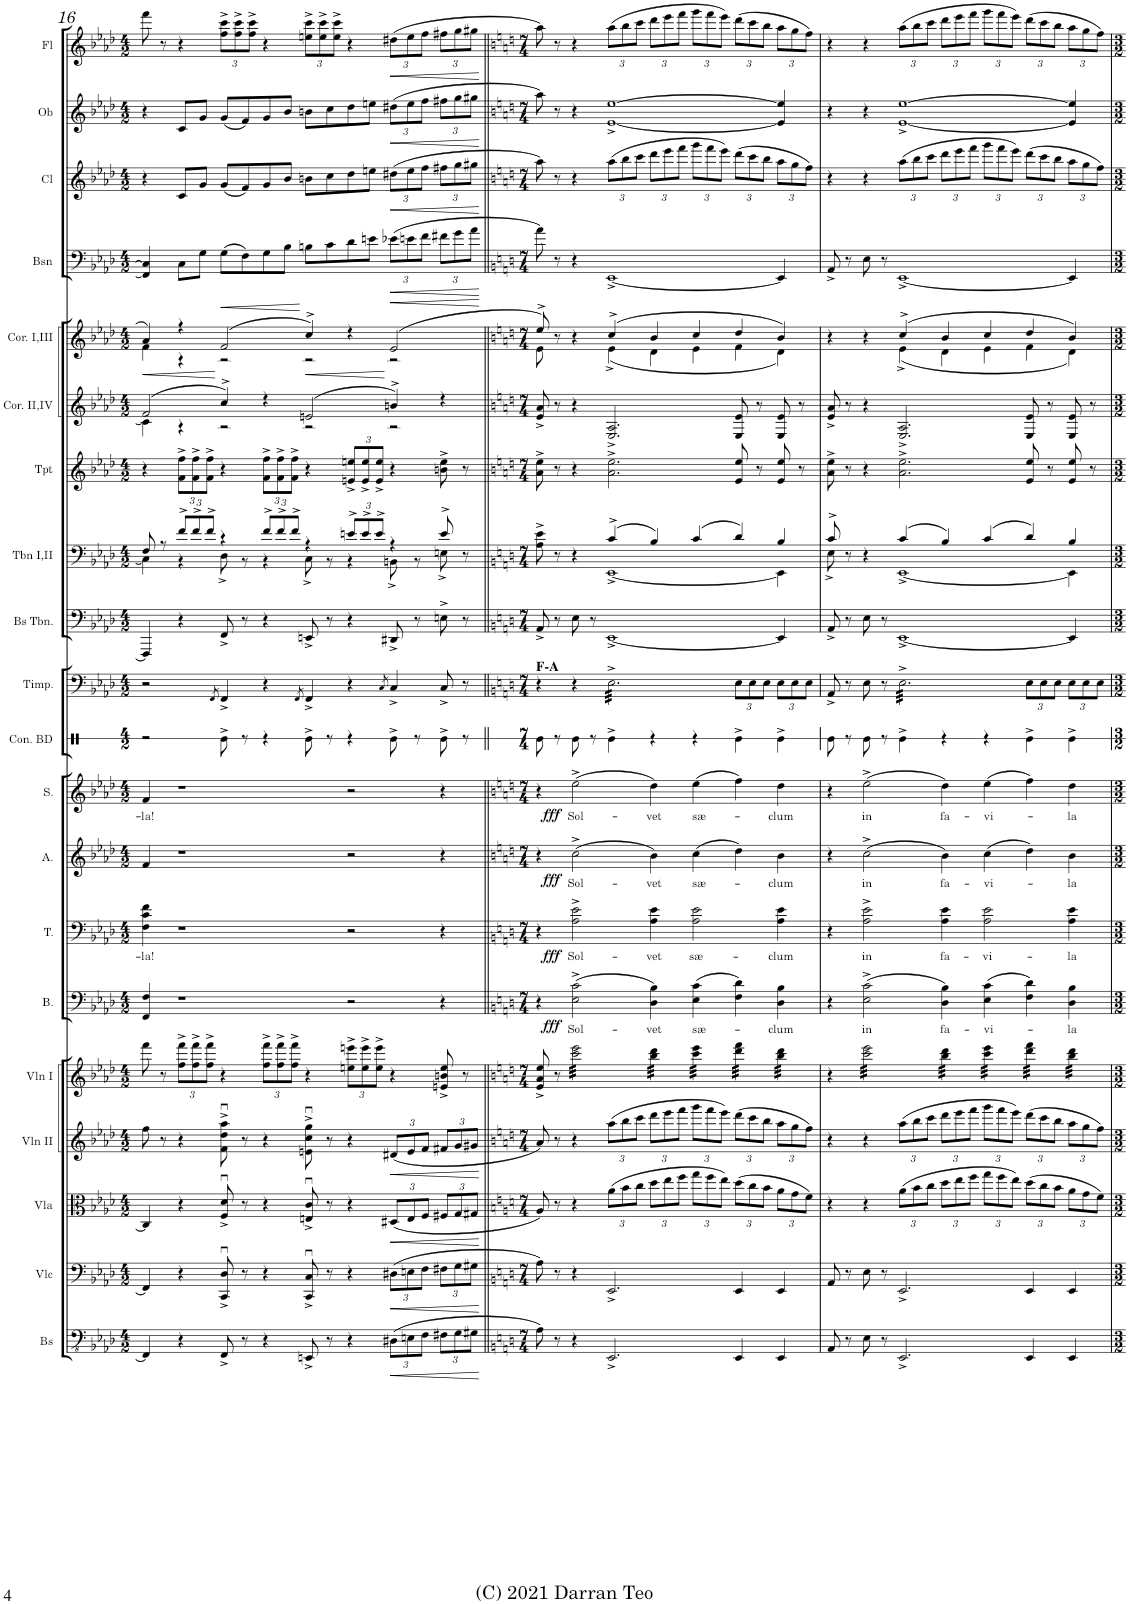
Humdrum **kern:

**kern	**dynam	**kern	**dynam	**kern	**dynam	**kern	**dynam	**kern	**kern	**text	**dynam	**kern	**text	**dynam	**kern	**text	**dynam	**kern	**text	**dynam	**kern	**kern	**kern	**kern	**kern	**kern	**dynam	**kern	**dynam	**kern	**dynam	**kern	**kern	**dynam	**kern	**dynam	**kern	**kern	**dynam
*part22	*part22	*part21	*part21	*part20	*part20	*part19	*part19	*part18	*part17	*part17	*part17	*part16	*part16	*part16	*part15	*part15	*part15	*part14	*part14	*part14	*part13	*part12	*part11	*part10	*part9	*part8	*part8	*part7	*part7	*part6	*part6	*part5	*part4	*part4	*part3	*part3	*part2	*part1	*part1
*staff22	*staff22	*staff21	*staff21	*staff20	*staff20	*staff19	*staff19	*staff18	*staff17	*staff17	*staff17	*staff16	*staff16	*staff16	*staff15	*staff15	*staff15	*staff14	*staff14	*staff14	*staff13	*staff12	*staff11	*staff10	*staff9	*staff8	*staff8	*staff7	*staff7	*staff6	*staff6	*staff5	*staff4	*staff4	*staff3	*staff3	*staff2	*staff1	*staff1
*I"Contrabasses	*	*I"Violoncello	*	*I"Viola	*	*I"Violin II	*	*I"Violin I	*I"Bass	*	*	*I"Tenor	*	*	*I"Alto	*	*	*I"Soprano	*	*	*I"Concert Bass Drum	*I"Timpani (F, C, E)	*I"Bass Trombone	*I"Trombone (I,II)	*I"Bb Trumpet (I,II)	*I"F Horn (II,IV)	*	*I"F Horn (I,III)	*	*I"Bassoon (I,II)	*	*I"Bb Clarinet 2	*I"Bb Clarinet (I,II)	*	*I"Oboe (I,II)	*	*I"Flute 2	*I"Flute (I,II)	*
*	*	*I'Vlc	*	*I'Vla	*	*I'Vln II	*	*I'Vln I	*I'B.	*	*	*I'T.	*	*	*I'A.	*	*	*I'S.	*	*	*I'Con. BD	*I'Timp.	*I'Bs Tbn.	*I'Tbn I,II	*I'Tpt	*	*	*	*	*I'Bsn	*	*I'Bb Cl. 2	*I'Cl	*	*I'Ob	*	*I'Fl. 2	*I'Fl	*
!!LO:PB:g=z
*clefFv4	*	*clefF4	*	*clefG2	*	*clefG2	*	*clefG2	*clefF4	*	*	*clefF4	*	*	*clefG2	*	*	*clefG2	*	*	*clefX	*clefF4	*clefF4	*clefF4	*clefG2	*clefG2	*	*clefG2	*	*clefF4	*	*clefG2	*clefG2	*	*clefG2	*	*clefG2	*clefG2	*
*	*	*	*	*	*	*	*	*ITrd1c2	*	*	*	*	*	*	*	*	*	*	*	*	*	*	*ITrd1c2	*	*	*	*	*	*	*	*	*	*	*	*	*	*	*	*
*k[b-e-a-d-]	*	*k[b-e-a-d-]	*	*k[b-e-a-d-]	*	*k[b-e-a-d-]	*	*k[b-e-a-d-]	*k[b-e-a-d-]	*	*	*k[b-e-a-d-]	*	*	*k[b-e-a-d-]	*	*	*k[b-e-a-d-]	*	*	*k[]	*k[b-e-a-d-]	*k[b-e-a-d-]	*k[b-e-a-d-]	*k[b-e-a-d-]	*k[b-e-a-d-]	*	*k[b-e-a-d-]	*	*k[b-e-a-d-]	*	*k[b-e-a-d-]	*k[b-e-a-d-]	*	*k[b-e-a-d-]	*	*k[b-e-a-d-]	*k[b-e-a-d-]	*
*M4/2	*	*M4/2	*	*M4/2	*	*M4/2	*	*M4/2	*M4/2	*	*	*M4/2	*	*	*M4/2	*	*	*M4/2	*	*	*M4/2	*M4/2	*M4/2	*M4/2	*M4/2	*M4/2	*	*M4/2	*	*M4/2	*	*M4/2	*M4/2	*	*M4/2	*	*M4/2	*M4/2	*
=16	=16	=16	=16	=16	=16	=16	=16	=16	=16	=16	=16	=16	=16	=16	=16	=16	=16	=16	=16	=16	=16	=16	=16	=16	=16	=16	=16	=16	=16	=16	=16	=16	=16	=16	=16	=16	=16	=16	=16
!	!	!	!	!	!	!	!	!	!	!	!	!	!LO:LY:b	!	!	!	!	!	!LO:LY:b	!	!	!	!	!	!	!	!LO:HP:b	!	!	!	!	!	!	!	!	!	!	!	!
*	*	*	*	*	*	*	*	*	*	*	*	*	*	*	*	*	*	*	*	*	*	*	*	*^	*	*^	*	*^	*	*	*	*	*	*	*	*	*	*	*
4FFF/]	.	4FF/]	.	4C/]	.	8ff\	.	8fff\	4FF/ 4F/	.	.	4F\ 4c\ 4f\	-la!	.	4f/	.	.	4f/	la!	.	2r	2r	4FFF/]	8F/	4C\]	4r	(2f/	4c\]	<	4a-/	4f\	.	4FF/] 4C/]	.	0r	4r	.	4r	.	0r	8fff\	.
.	.	.	.	.	.	8r	.	8r	.	.	.	.	.	.	.	.	.	.	.	.	.	.	.	8r	.	.	.	.	.	.	.	.	.	.	.	.	.	.	.	.	8r	.
*	*	*	*	*	*	*	*	*Xbrackettup	*	*	*	*	*	*	*	*	*	*	*	*	*	*	*	*Xbrackettup	*	*Xbrackettup	*	*	*	*	*	*	*	*	*	*	*	*	*	*	*	*
4r	.	4r	.	4r	.	4r	.	12ff\^ 12fff\^L	1r	.	.	1r	.	.	1r	.	.	1r	.	.	.	.	4r	12f^/L	4r	12f\^ 12ff\^L	.	4r	.	4r	4r	.	8C\L	.	.	8c/L	.	8c/L	.	.	4r	.
.	.	.	.	.	.	.	.	12ff\^ 12fff\^	.	.	.	.	.	.	.	.	.	.	.	.	.	.	.	12f^/	.	12f\^ 12ff\^	.	.	.	.	.	.	.	.	.	.	.	.	.	.	.	.
.	.	.	.	.	.	.	.	.	.	.	.	.	.	.	.	.	.	.	.	.	.	.	.	.	.	.	.	.	.	.	.	.	8G\J	.	.	8g/J	.	8g/J	.	.	.	.
.	.	.	.	.	.	.	.	12ff\^ 12fff\^J	.	.	.	.	.	.	.	.	.	.	.	.	.	.	.	12f^/J	.	12f\^ 12ff\^J	.	.	.	.	.	.	.	.	.	.	.	.	.	.	.	.
.	.	.	.	.	.	.	.	.	.	.	.	.	.	.	.	.	.	.	.	.	.	8qFF/	.	.	.	.	.	.	.	.	.	.	.	.	.	.	.	.	.	.	.	.
!	!	!	!	!	!	!	!	!	!	!	!	!	!	!	!	!	!	!	!	!	!	!	!	!	!	!	!	!	!	!	!	!LO:HP:b	!	!	!	!	!	!	!	!	!	!
*	*	*	*	*	*	*	*	*	*	*	*	*	*	*	*	*	*	*	*	*	*	*	*	*	*	*	*	*	*	*	*	*	*	*	*	*	*	*	*	*	*Xbrackettup	*
8FFF^/	.	8CC/u^ 8D-/u^	.	8F/u^ 8d-/u^	.	8f\u^ 8dd-\u^ 8aa-\u^	.	4r	.	.	.	.	.	.	.	.	.	.	.	.	8Re^\	4FF^/	8FF^/	4r	8D-^\	4r	4cc^/)	2r	[	(2f/	2r	<	(8G\L	.	.	(8g/L	.	(8g/L	.	.	12ff\^ 12ccc\^L	.
.	.	.	.	.	.	.	.	.	.	.	.	.	.	.	.	.	.	.	.	.	.	.	.	.	.	.	.	.	.	.	.	.	.	.	.	.	.	.	.	.	12ff\^ 12ccc\^	.
8r	.	8r	.	8r	.	8r	.	.	.	.	.	.	.	.	.	.	.	.	.	.	8r	.	8r	.	8r	.	.	.	.	.	.	.	8F\)	.	.	8f/)	.	8f/)	.	.	.	.
.	.	.	.	.	.	.	.	.	.	.	.	.	.	.	.	.	.	.	.	.	.	.	.	.	.	.	.	.	.	.	.	.	.	.	.	.	.	.	.	.	12ff\^ 12ccc\^J	.
4r	.	4r	.	4r	.	4r	.	12ff\^ 12fff\^L	.	.	.	.	.	.	.	.	.	.	.	.	4r	4r	4r	12f^/L	4r	12f\^ 12ff\^L	4r	.	.	.	.	.	8G\	.	.	8g/	.	8g/	.	.	4r	.
.	.	.	.	.	.	.	.	12ff\^ 12fff\^	.	.	.	.	.	.	.	.	.	.	.	.	.	.	.	12f^/	.	12f\^ 12ff\^	.	.	.	.	.	.	.	.	.	.	.	.	.	.	.	.
.	.	.	.	.	.	.	.	.	.	.	.	.	.	.	.	.	.	.	.	.	.	.	.	.	.	.	.	.	.	.	.	.	8B-\J	.	.	8b-/J	.	8b-/J	.	.	.	.
.	.	.	.	.	.	.	.	12ff\^ 12fff\^J	.	.	.	.	.	.	.	.	.	.	.	.	.	.	.	12f^/J	.	12f\^ 12ff\^J	.	.	.	.	.	.	.	.	.	.	.	.	.	.	.	.
.	.	.	.	.	.	.	.	.	.	.	.	.	.	.	.	.	.	.	.	.	.	8qFF/	.	.	.	.	.	.	.	.	.	.	.	.	.	.	.	.	.	.	.	.
!	!	!	!	!	!	!	!	!	!	!	!	!	!	!	!	!	!	!	!	!	!	!	!	!	!	!	!	!	!LO:HP:b	!	!	!	!	!	!	!	!	!	!	!	!	!
8EEEn^/	.	8CC/u^ 8C/u^	.	8En/u^ 8c/u^	.	8en\u^ 8cc\u^ 8gg\u^	.	4r	.	.	.	.	.	.	.	.	.	.	.	.	8Re^\	4FF^/	8EEn^/	4r	8C^\	4r	(2en/	2r	<	4cc^/)	2r	[	8Bn\L	.	.	8bn\L	.	8bn\L	.	.	12een\^ 12ccc\^L	.
.	.	.	.	.	.	.	.	.	.	.	.	.	.	.	.	.	.	.	.	.	.	.	.	.	.	.	.	.	.	.	.	.	.	.	.	.	.	.	.	.	12ee\^ 12ccc\^	.
8r	.	8r	.	8r	.	8r	.	.	.	.	.	.	.	.	.	.	.	.	.	.	8r	.	8r	.	8r	.	.	.	.	.	.	.	8c\	.	.	8cc\	.	8cc\	.	.	.	.
.	.	.	.	.	.	.	.	.	.	.	.	.	.	.	.	.	.	.	.	.	.	.	.	.	.	.	.	.	.	.	.	.	.	.	.	.	.	.	.	.	12ee\^ 12ccc\^J	.
4r	.	4r	.	4r	.	4r	.	12een\^ 12eeen\^L	2r	.	.	2r	.	.	2r	.	.	2r	.	.	4r	4r	4r	12en^/L	4r	12en/^ 12een/^L	.	.	.	4r	.	.	8d-\	.	.	8dd-\	.	8dd-\	.	.	4r	.
.	.	.	.	.	.	.	.	12ee\^ 12eee\^	.	.	.	.	.	.	.	.	.	.	.	.	.	.	.	12e^/	.	12e/^ 12ee/^	.	.	.	.	.	.	.	.	.	.	.	.	.	.	.	.
.	.	.	.	.	.	.	.	.	.	.	.	.	.	.	.	.	.	.	.	.	.	.	.	.	.	.	.	.	.	.	.	.	8en\J	.	.	8een\J	.	8een\J	.	.	.	.
.	.	.	.	.	.	.	.	12ee\^ 12eee\^J	.	.	.	.	.	.	.	.	.	.	.	.	.	.	.	12e^/J	.	12e/^ 12ee/^J	.	.	.	.	.	.	.	.	.	.	.	.	.	.	.	.
.	.	.	.	.	.	.	.	.	.	.	.	.	.	.	.	.	.	.	.	.	.	8qC/	.	.	.	.	.	.	.	.	.	.	.	.	.	.	.	.	.	.	.	.
*Xbrackettup	*	*	*	*	*	*	*	*	*	*	*	*	*	*	*	*	*	*	*	*	*	*	*	*	*	*	*	*	*	*	*	*	*	*	*	*	*	*	*	*	*	*
!	!LO:HP:b	!	!	!	!	!	!	!	!	!	!	!	!	!	!	!	!	!	!	!	!	!	!	!	!	!	!	!	!	!	!	!	!	!	!	!	!	!	!	!	!	!
*	*	*Xbrackettup	*	*	*	*	*	*	*	*	*	*	*	*	*	*	*	*	*	*	*	*	*	*	*	*	*	*	*	*	*	*	*	*	*	*	*	*	*	*	*	*
!	!	!	!LO:HP:b	!	!	!	!	!	!	!	!	!	!	!	!	!	!	!	!	!	!	!	!	!	!	!	!	!	!	!	!	!	!	!	!	!	!	!	!	!	!	!
*	*	*	*	*Xbrackettup	*	*	*	*	*	*	*	*	*	*	*	*	*	*	*	*	*	*	*	*	*	*	*	*	*	*	*	*	*	*	*	*	*	*	*	*	*	*
!	!	!	!	!	!LO:HP:b	!	!	!	!	!	!	!	!	!	!	!	!	!	!	!	!	!	!	!	!	!	!	!	!	!	!	!	!	!	!	!	!	!	!	!	!	!
*	*	*	*	*	*	*Xbrackettup	*	*	*	*	*	*	*	*	*	*	*	*	*	*	*	*	*	*	*	*	*	*	*	*	*	*	*	*	*	*	*	*	*	*	*	*
!	!	!	!	!	!	!	!LO:HP:b	!	!	!	!	!	!	!	!	!	!	!	!	!	!	!	!	!	!	!	!	!	!	!	!	!LO:HP:b	!	!	!	!	!	!	!	!	!	!
*	*	*	*	*	*	*	*	*	*	*	*	*	*	*	*	*	*	*	*	*	*	*	*	*	*	*	*	*	*	*	*	*	*Xbrackettup	*	*	*	*	*	*	*	*	*
!	!	!	!	!	!	!	!	!	!	!	!	!	!	!	!	!	!	!	!	!	!	!	!	!	!	!	!	!	!	!	!	!	!	!LO:HP:b	!	!	!	!	!	!	!	!
*	*	*	*	*	*	*	*	*	*	*	*	*	*	*	*	*	*	*	*	*	*	*	*	*	*	*	*	*	*	*	*	*	*	*	*	*Xbrackettup	*	*	*	*	*	*
!	!	!	!	!	!	!	!	!	!	!	!	!	!	!	!	!	!	!	!	!	!	!	!	!	!	!	!	!	!	!	!	!	!	!	!	!	!LO:HP:b	!	!	!	!	!
*	*	*	*	*	*	*	*	*	*	*	*	*	*	*	*	*	*	*	*	*	*	*	*	*	*	*	*	*	*	*	*	*	*	*	*	*	*	*Xbrackettup	*	*	*	*
!	!	!	!	!	!	!	!	!	!	!	!	!	!	!	!	!	!	!	!	!	!	!	!	!	!	!	!	!	!	!	!	!	!	!	!	!	!	!	!LO:HP:b	!	!	!LO:HP:b
(12DD#X\L	<	(12D#X\L	<	(12D#X/L	<	(12d#X/L	<	4r	.	.	.	.	.	.	.	.	.	.	.	.	8Re^\	4C^/	8DD#X^/	4r	8BBn^\	4r	4bn^/)	2r	[	(2e-/	2r	<	(12e-X\L	<	.	(12dd#X\L	<	(12dd#X\L	<	.	(12dd#X\L	<
12EEn\	.	12En\	.	12E/	.	12e/	.	.	.	.	.	.	.	.	.	.	.	.	.	.	.	.	.	.	.	.	.	.	.	.	.	.	12en\	.	.	12ee\	.	12ee\	.	.	12ee\	.
.	.	.	.	.	.	.	.	.	.	.	.	.	.	.	.	.	.	.	.	.	8r	.	8r	.	8r	.	.	.	.	.	.	.	.	.	.	.	.	.	.	.	.	.
12FF\J	.	12F\J	.	12F/J	.	12f/J	.	.	.	.	.	.	.	.	.	.	.	.	.	.	.	.	.	.	.	.	.	.	.	.	.	.	12f\J	.	.	12ff\J	.	12ff\J	.	.	12ff\J	.
12FF#X\L	.	12F#X\L	.	12F#X/L	.	12f#X/L	.	8en/^ 8bn/^ 8ee/^	4r	.	.	4r	.	.	4r	.	.	4r	.	.	8Re^\	8C^/	8En^\	8e^/	8En^\	8bn\^ 8ee\^	4r	.	.	.	.	.	12f#X\L	.	.	12ff#X\L	.	12ff#X\L	.	.	12ff#X\L	.
12GG\	.	12G\	.	12G/	.	12g/	.	.	.	.	.	.	.	.	.	.	.	.	.	.	.	.	.	.	.	.	.	.	.	.	.	.	12g\	.	.	12gg\	.	12gg\	.	.	12gg\	.
.	.	.	.	.	.	.	.	8r	.	.	.	.	.	.	.	.	.	.	.	.	8r	8r	8r	8r	8ryy	8r	.	.	.	.	.	.	.	.	.	.	.	.	.	.	.	.
12GG#X\J	.	12G#X\J	.	12G#X/J	.	12g#X/J	.	.	.	.	.	.	.	.	.	.	.	.	.	.	.	.	.	.	.	.	.	.	.	.	.	.	12a-\J	.	.	12gg#X\J	.	12gg#X\J	.	.	12gg#X\J	.
*	*	*	*	*	*	*	*	*	*	*	*	*	*	*	*	*	*	*	*	*	*	*	*	*	*	*	*v	*v	*	*	*	*	*	*	*	*	*	*	*	*	*	*
*	*	*	*	*	*	*	*	*	*	*	*	*	*	*	*	*	*	*	*	*	*	*	*	*v	*v	*	*	*	*v	*v	*	*	*	*	*	*	*	*	*	*	*
.	[	.	[	.	[	.	[	.	.	.	.	.	.	.	.	.	.	.	.	.	.	.	.	.	.	.	.	.	[	.	[	.	.	[	.	[	.	.	[
=17||	=17||	=17||	=17||	=17||	=17||	=17||	=17||	=17||	=17||	=17||	=17||	=17||	=17||	=17||	=17||	=17||	=17||	=17||	=17||	=17||	=17||	=17||	=17||	=17||	=17||	=17||	=17||	=17||	=17||	=17||	=17||	=17||	=17||	=17||	=17||	=17||	=17||	=17||	=17||
*k[]	*	*k[]	*	*k[]	*	*k[]	*	*k[]	*k[]	*	*	*k[]	*	*	*k[]	*	*	*k[]	*	*	*	*k[]	*k[]	*k[]	*k[]	*k[]	*	*k[]	*	*k[]	*	*k[]	*k[]	*	*k[]	*	*k[]	*k[]	*
*M7/4	*	*M7/4	*	*M7/4	*	*M7/4	*	*M7/4	*M7/4	*	*	*M7/4	*	*	*M7/4	*	*	*M7/4	*	*	*M7/4	*M7/4	*M7/4	*M7/4	*M7/4	*M7/4	*	*M7/4	*	*M7/4	*	*M7/4	*M7/4	*	*M7/4	*	*M7/4	*M7/4	*
*	*	*	*	*	*	*	*	*	*	*	*	*	*	*	*	*	*	*	*	*	*	*	*	*^	*	*	*	*^	*	*	*	*	*	*	*	*	*	*	*
!	!	!	!	!	!	!	!	!	!	!	!	!	!	!	!	!	!	!	!	!	!	!LO:TX:a:B:t=F-A	!	!	!	!	!	!	!	!	!	!	!	!	!	!	!	!	!	!	!
8AA\)	.	8A\)	.	8A/)	.	8a/)	.	8e/^ 8a/^ 8ee/^	4r	.	.	4r	.	.	4r	.	.	4r	.	.	8Re\	4r	8AA^/	8A\^ 8e\^	2ryy	8a\^ 8ee\^	8e/^ 8a/^	.	8ee^/)	8e\	.	8a\)	.	4r	8aa\)	.	8aa\)	.	4r	8aa\)	.
8r	.	8r	.	8r	.	8r	.	8r	.	.	.	.	.	.	.	.	.	.	.	.	8r	.	8r	8r	.	8r	8r	.	8r	4.ryy	.	8r	.	.	8r	.	8r	.	.	8r	.
!	!	!	!	!	!	!	!	!	!	!LO:LY:b	!LO:DY:b	!	!LO:LY:b	!LO:DY:b	!	!LO:LY:b	!LO:DY:b	!	!LO:LY:b	!LO:DY:b	!	!	!	!	!	!	!	!	!	!	!	!	!	!	!	!	!	!	!	!	!
*	*	*	*	*	*	*	*	*tremolo	*	*	*	*	*	*	*	*	*	*	*	*	*	*	*	*	*	*	*	*	*	*	*	*	*	*	*	*	*	*	*	*	*
4r	.	4r	.	4r	.	4r	.	32ccc\ 32eee\LLL	(2E\^ 2c\^	Sol-	fff	2A\^ 2e\^	Sol-	fff	(2cc^\	Sol-	fff	(2ee^\	Sol-	fff	8Re\	4r	8E\	4r	.	4r	4r	.	4r	.	.	4r	.	4r	4r	.	4r	.	4r	4r	.
.	.	.	.	.	.	.	.	32ccc\ 32eee\	.	.	.	.	.	.	.	.	.	.	.	.	.	.	.	.	.	.	.	.	.	.	.	.	.	.	.	.	.	.	.	.	.
.	.	.	.	.	.	.	.	32ccc\ 32eee\	.	.	.	.	.	.	.	.	.	.	.	.	.	.	.	.	.	.	.	.	.	.	.	.	.	.	.	.	.	.	.	.	.
.	.	.	.	.	.	.	.	32ccc\ 32eee\	.	.	.	.	.	.	.	.	.	.	.	.	.	.	.	.	.	.	.	.	.	.	.	.	.	.	.	.	.	.	.	.	.
.	.	.	.	.	.	.	.	32ccc\ 32eee\	.	.	.	.	.	.	.	.	.	.	.	.	8r	.	8r	.	.	.	.	.	.	.	.	.	.	.	.	.	.	.	.	.	.
.	.	.	.	.	.	.	.	32ccc\ 32eee\	.	.	.	.	.	.	.	.	.	.	.	.	.	.	.	.	.	.	.	.	.	.	.	.	.	.	.	.	.	.	.	.	.
.	.	.	.	.	.	.	.	32ccc\ 32eee\	.	.	.	.	.	.	.	.	.	.	.	.	.	.	.	.	.	.	.	.	.	.	.	.	.	.	.	.	.	.	.	.	.
.	.	.	.	.	.	.	.	32ccc\ 32eee\	.	.	.	.	.	.	.	.	.	.	.	.	.	.	.	.	.	.	.	.	.	.	.	.	.	.	.	.	.	.	.	.	.
*	*	*	*	*	*	*	*	*	*	*	*	*	*	*	*	*	*	*	*	*	*	*	*	*	*	*	*	*	*	*	*	*	*	*Xbrackettup	*	*	*	*	*Xbrackettup	*	*
*	*	*	*	*	*	*	*	*	*	*	*	*	*	*	*	*	*	*	*	*	*	*tremolo	*	*	*	*	*	*	*	*	*	*	*	*	*	*	*	*	*	*	*
2.EEE^/	.	2.EE^/	.	(12a\L	.	(12aa\L	.	32ccc\ 32eee\	.	.	.	.	.	.	.	.	.	.	.	.	4Re^\	32E^\LLL	[1EE^	(4c^/	[1EE^	2.a\^ 2.ee\^	2.E/^ 2.A/^	.	(4cc^/	(4e^\	.	[1EE^	.	(12a\L	(12aa\L	.	[1e^ [1ee^	.	(12a\L	(12aa\L	.
.	.	.	.	.	.	.	.	32ccc\ 32eee\	.	.	.	.	.	.	.	.	.	.	.	.	.	32E^\	.	.	.	.	.	.	.	.	.	.	.	.	.	.	.	.	.	.	.
.	.	.	.	.	.	.	.	32ccc\ 32eee\	.	.	.	.	.	.	.	.	.	.	.	.	.	32E^\	.	.	.	.	.	.	.	.	.	.	.	.	.	.	.	.	.	.	.
.	.	.	.	12b\	.	12bb\	.	.	.	.	.	.	.	.	.	.	.	.	.	.	.	.	.	.	.	.	.	.	.	.	.	.	.	12b\	12bb\	.	.	.	12b\	12bb\	.
.	.	.	.	.	.	.	.	32ccc\ 32eee\	.	.	.	.	.	.	.	.	.	.	.	.	.	32E^\	.	.	.	.	.	.	.	.	.	.	.	.	.	.	.	.	.	.	.
.	.	.	.	.	.	.	.	32ccc\ 32eee\	.	.	.	.	.	.	.	.	.	.	.	.	.	32E^\	.	.	.	.	.	.	.	.	.	.	.	.	.	.	.	.	.	.	.
.	.	.	.	.	.	.	.	32ccc\ 32eee\	.	.	.	.	.	.	.	.	.	.	.	.	.	32E^\	.	.	.	.	.	.	.	.	.	.	.	.	.	.	.	.	.	.	.
.	.	.	.	12cc\J	.	12ccc\J	.	.	.	.	.	.	.	.	.	.	.	.	.	.	.	.	.	.	.	.	.	.	.	.	.	.	.	12cc\	12ccc\J	.	.	.	12cc\	12ccc\J	.
.	.	.	.	.	.	.	.	32ccc\ 32eee\	.	.	.	.	.	.	.	.	.	.	.	.	.	32E^\	.	.	.	.	.	.	.	.	.	.	.	.	.	.	.	.	.	.	.
.	.	.	.	.	.	.	.	32ccc\ 32eee\JJJ	.	.	.	.	.	.	.	.	.	.	.	.	.	32E^\	.	.	.	.	.	.	.	.	.	.	.	.	.	.	.	.	.	.	.
!	!	!	!	!	!	!	!	!	!	!LO:LY:b	!	!	!LO:LY:b	!	!	!LO:LY:b	!	!	!LO:LY:b	!	!	!	!	!	!	!	!	!	!	!	!	!	!	!	!	!	!	!	!	!	!
.	.	.	.	12dd\L	.	12ddd\L	.	32bb\ 32ddd\LLL	4D\ 4B\)	-vet	.	4A\ 4e\	-vet	.	4b\)	-vet	.	4dd\)	-vet	.	4r	32E^\	.	4B/)	.	.	.	.	4b/	4d\	.	.	.	12dd\	12ddd\L	.	.	.	12dd\	12ddd\L	.
.	.	.	.	.	.	.	.	32bb\ 32ddd\	.	.	.	.	.	.	.	.	.	.	.	.	.	32E^\	.	.	.	.	.	.	.	.	.	.	.	.	.	.	.	.	.	.	.
.	.	.	.	.	.	.	.	32bb\ 32ddd\	.	.	.	.	.	.	.	.	.	.	.	.	.	32E^\	.	.	.	.	.	.	.	.	.	.	.	.	.	.	.	.	.	.	.
.	.	.	.	12ee\	.	12eee\	.	.	.	.	.	.	.	.	.	.	.	.	.	.	.	.	.	.	.	.	.	.	.	.	.	.	.	12ee\	12eee\	.	.	.	12ee\	12eee\	.
.	.	.	.	.	.	.	.	32bb\ 32ddd\	.	.	.	.	.	.	.	.	.	.	.	.	.	32E^\	.	.	.	.	.	.	.	.	.	.	.	.	.	.	.	.	.	.	.
.	.	.	.	.	.	.	.	32bb\ 32ddd\	.	.	.	.	.	.	.	.	.	.	.	.	.	32E^\	.	.	.	.	.	.	.	.	.	.	.	.	.	.	.	.	.	.	.
.	.	.	.	.	.	.	.	32bb\ 32ddd\	.	.	.	.	.	.	.	.	.	.	.	.	.	32E^\	.	.	.	.	.	.	.	.	.	.	.	.	.	.	.	.	.	.	.
.	.	.	.	12ff\J	.	12fff\J	.	.	.	.	.	.	.	.	.	.	.	.	.	.	.	.	.	.	.	.	.	.	.	.	.	.	.	12ff\J	12fff\J	.	.	.	12ff\J	12fff\J	.
.	.	.	.	.	.	.	.	32bb\ 32ddd\	.	.	.	.	.	.	.	.	.	.	.	.	.	32E^\	.	.	.	.	.	.	.	.	.	.	.	.	.	.	.	.	.	.	.
.	.	.	.	.	.	.	.	32bb\ 32ddd\JJJ	.	.	.	.	.	.	.	.	.	.	.	.	.	32E^\	.	.	.	.	.	.	.	.	.	.	.	.	.	.	.	.	.	.	.
!	!	!	!	!	!	!	!	!	!	!LO:LY:b	!	!	!LO:LY:b	!	!	!LO:LY:b	!	!	!LO:LY:b	!	!	!	!	!	!	!	!	!	!	!	!	!	!	!	!	!	!	!	!	!	!
.	.	.	.	12gg\L	.	12ggg\L	.	32ccc\ 32eee\LLL	(4E\ 4c\	sæ-	.	2A\ 2e\	sæ-	.	(4cc\	sæ-	.	(4ee\	sæ-	.	4r	32E^\	.	(4c/	.	.	.	.	4cc/	4e\	.	.	.	12gg\L	12ggg\L	.	.	.	12gg\L	12ggg\L	.
.	.	.	.	.	.	.	.	32ccc\ 32eee\	.	.	.	.	.	.	.	.	.	.	.	.	.	32E^\	.	.	.	.	.	.	.	.	.	.	.	.	.	.	.	.	.	.	.
.	.	.	.	.	.	.	.	32ccc\ 32eee\	.	.	.	.	.	.	.	.	.	.	.	.	.	32E^\	.	.	.	.	.	.	.	.	.	.	.	.	.	.	.	.	.	.	.
.	.	.	.	12ff\	.	12fff\	.	.	.	.	.	.	.	.	.	.	.	.	.	.	.	.	.	.	.	.	.	.	.	.	.	.	.	12ff\	12fff\	.	.	.	12ff\	12fff\	.
.	.	.	.	.	.	.	.	32ccc\ 32eee\	.	.	.	.	.	.	.	.	.	.	.	.	.	32E^\	.	.	.	.	.	.	.	.	.	.	.	.	.	.	.	.	.	.	.
.	.	.	.	.	.	.	.	32ccc\ 32eee\	.	.	.	.	.	.	.	.	.	.	.	.	.	32E^\	.	.	.	.	.	.	.	.	.	.	.	.	.	.	.	.	.	.	.
.	.	.	.	.	.	.	.	32ccc\ 32eee\	.	.	.	.	.	.	.	.	.	.	.	.	.	32E^\	.	.	.	.	.	.	.	.	.	.	.	.	.	.	.	.	.	.	.
.	.	.	.	12ee\J)	.	12eee\J)	.	.	.	.	.	.	.	.	.	.	.	.	.	.	.	.	.	.	.	.	.	.	.	.	.	.	.	12ee\)	12eee\J)	.	.	.	12ee\)	12eee\J)	.
.	.	.	.	.	.	.	.	32ccc\ 32eee\	.	.	.	.	.	.	.	.	.	.	.	.	.	32E^\	.	.	.	.	.	.	.	.	.	.	.	.	.	.	.	.	.	.	.
.	.	.	.	.	.	.	.	32ccc\ 32eee\JJJ	.	.	.	.	.	.	.	.	.	.	.	.	.	32E^\JJJ	.	.	.	.	.	.	.	.	.	.	.	.	.	.	.	.	.	.	.
*	*	*	*	*	*	*	*	*	*	*	*	*	*	*	*	*	*	*	*	*	*	*Xtremolo	*	*	*	*	*	*	*	*	*	*	*	*	*	*	*	*	*	*	*
*	*	*	*	*	*	*	*	*	*	*	*	*	*	*	*	*	*	*	*	*	*	*Xbrackettup	*	*	*	*	*	*	*	*	*	*	*	*	*	*	*	*	*	*	*
4EEE/	.	4EE/	.	(12dd\L	.	(12ddd\L	.	32ddd\ 32fff\LLL	4F\ 4d\)	.	.	.	.	.	4dd\)	.	.	4ff\)	.	.	4Re^\	12E\L	.	4d/)	.	8e/ 8ee/	8E/ 8e/	.	4dd/	4f\	.	.	.	(12dd\	(12ddd\L	.	.	.	(12dd\	(12ddd\L	.
.	.	.	.	.	.	.	.	32ddd\ 32fff\	.	.	.	.	.	.	.	.	.	.	.	.	.	.	.	.	.	.	.	.	.	.	.	.	.	.	.	.	.	.	.	.	.
.	.	.	.	.	.	.	.	32ddd\ 32fff\	.	.	.	.	.	.	.	.	.	.	.	.	.	.	.	.	.	.	.	.	.	.	.	.	.	.	.	.	.	.	.	.	.
.	.	.	.	12cc\	.	12ccc\	.	.	.	.	.	.	.	.	.	.	.	.	.	.	.	12E\	.	.	.	.	.	.	.	.	.	.	.	12cc\	12ccc\	.	.	.	12cc\	12ccc\	.
.	.	.	.	.	.	.	.	32ddd\ 32fff\	.	.	.	.	.	.	.	.	.	.	.	.	.	.	.	.	.	.	.	.	.	.	.	.	.	.	.	.	.	.	.	.	.
.	.	.	.	.	.	.	.	32ddd\ 32fff\	.	.	.	.	.	.	.	.	.	.	.	.	.	.	.	.	.	8r	8r	.	.	.	.	.	.	.	.	.	.	.	.	.	.
.	.	.	.	.	.	.	.	32ddd\ 32fff\	.	.	.	.	.	.	.	.	.	.	.	.	.	.	.	.	.	.	.	.	.	.	.	.	.	.	.	.	.	.	.	.	.
.	.	.	.	12b\J	.	12bb\J	.	.	.	.	.	.	.	.	.	.	.	.	.	.	.	12E\J	.	.	.	.	.	.	.	.	.	.	.	12b\	12bb\J	.	.	.	12b\	12bb\J	.
.	.	.	.	.	.	.	.	32ddd\ 32fff\	.	.	.	.	.	.	.	.	.	.	.	.	.	.	.	.	.	.	.	.	.	.	.	.	.	.	.	.	.	.	.	.	.
.	.	.	.	.	.	.	.	32ddd\ 32fff\JJJ	.	.	.	.	.	.	.	.	.	.	.	.	.	.	.	.	.	.	.	.	.	.	.	.	.	.	.	.	.	.	.	.	.
!	!	!	!	!	!	!	!	!	!	!LO:LY:b	!	!	!LO:LY:b	!	!	!LO:LY:b	!	!	!LO:LY:b	!	!	!	!	!	!	!	!	!	!	!	!	!	!	!	!	!	!	!	!	!	!
4EEE/	.	4EE/	.	12a\L	.	12aa\L	.	32bb\ 32ddd\LLL	4D\ 4B\	clum	.	4A\ 4e\	-clum	.	4b\	clum	.	4dd\	clum	.	4Re^\	12E\L	4EE/]	4B/	4EE\]	8e/ 8ee/	8E/ 8e/	.	4b/)	4d\)	.	4EE/]	.	12a\	12aa\L	.	4e/] 4ee/]	.	12a\	12aa\L	.
.	.	.	.	.	.	.	.	32bb\ 32ddd\	.	.	.	.	.	.	.	.	.	.	.	.	.	.	.	.	.	.	.	.	.	.	.	.	.	.	.	.	.	.	.	.	.
.	.	.	.	.	.	.	.	32bb\ 32ddd\	.	.	.	.	.	.	.	.	.	.	.	.	.	.	.	.	.	.	.	.	.	.	.	.	.	.	.	.	.	.	.	.	.
.	.	.	.	12g\	.	12gg\	.	.	.	.	.	.	.	.	.	.	.	.	.	.	.	12E\	.	.	.	.	.	.	.	.	.	.	.	12g\	12gg\	.	.	.	12g\	12gg\	.
.	.	.	.	.	.	.	.	32bb\ 32ddd\	.	.	.	.	.	.	.	.	.	.	.	.	.	.	.	.	.	.	.	.	.	.	.	.	.	.	.	.	.	.	.	.	.
.	.	.	.	.	.	.	.	32bb\ 32ddd\	.	.	.	.	.	.	.	.	.	.	.	.	.	.	.	.	.	8r	8r	.	.	.	.	.	.	.	.	.	.	.	.	.	.
.	.	.	.	.	.	.	.	32bb\ 32ddd\	.	.	.	.	.	.	.	.	.	.	.	.	.	.	.	.	.	.	.	.	.	.	.	.	.	.	.	.	.	.	.	.	.
.	.	.	.	12f\J)	.	12ff\J)	.	.	.	.	.	.	.	.	.	.	.	.	.	.	.	12E\J	.	.	.	.	.	.	.	.	.	.	.	12f\J)	12ff\J)	.	.	.	12f\J)	12ff\J)	.
.	.	.	.	.	.	.	.	32bb\ 32ddd\	.	.	.	.	.	.	.	.	.	.	.	.	.	.	.	.	.	.	.	.	.	.	.	.	.	.	.	.	.	.	.	.	.
.	.	.	.	.	.	.	.	32bb\ 32ddd\JJJ	.	.	.	.	.	.	.	.	.	.	.	.	.	.	.	.	.	.	.	.	.	.	.	.	.	.	.	.	.	.	.	.	.
=18	=18	=18	=18	=18	=18	=18	=18	=18	=18	=18	=18	=18	=18	=18	=18	=18	=18	=18	=18	=18	=18	=18	=18	=18	=18	=18	=18	=18	=18	=18	=18	=18	=18	=18	=18	=18	=18	=18	=18	=18	=18
8AAA/	.	8AA/	.	4r	.	4r	.	4r	4r	.	.	4r	.	.	4r	.	.	4r	.	.	8Re\	8AA^/	8AA^/	8c^/	8E^\	8a\^ 8ee\^	8e/^ 8a/^	.	4r	2ryy	.	8AA^/	.	4r	4r	.	4r	.	4r	4r	.
8r	.	8r	.	.	.	.	.	.	.	.	.	.	.	.	.	.	.	.	.	.	8r	8r	8r	8r	4.ryy	8r	8r	.	.	.	.	8r	.	.	.	.	.	.	.	.	.
!	!	!	!	!	!	!	!	!	!	!LO:LY:b	!	!	!LO:LY:b	!	!	!LO:LY:b	!	!	!LO:LY:b	!	!	!	!	!	!	!	!	!	!	!	!	!	!	!	!	!	!	!	!	!	!
8EE\	.	8E\	.	4r	.	4r	.	32ccc\ 32eee\LLL	(2E\^ 2c\^	in	.	2A\^ 2e\^	in	.	(2cc^\	in	.	(2ee^\	in	.	8Re\	8E\	8E\	4r	.	4r	4r	.	4r	.	.	8E\	.	4r	4r	.	4r	.	4r	4r	.
.	.	.	.	.	.	.	.	32ccc\ 32eee\	.	.	.	.	.	.	.	.	.	.	.	.	.	.	.	.	.	.	.	.	.	.	.	.	.	.	.	.	.	.	.	.	.
.	.	.	.	.	.	.	.	32ccc\ 32eee\	.	.	.	.	.	.	.	.	.	.	.	.	.	.	.	.	.	.	.	.	.	.	.	.	.	.	.	.	.	.	.	.	.
.	.	.	.	.	.	.	.	32ccc\ 32eee\	.	.	.	.	.	.	.	.	.	.	.	.	.	.	.	.	.	.	.	.	.	.	.	.	.	.	.	.	.	.	.	.	.
8r	.	8r	.	.	.	.	.	32ccc\ 32eee\	.	.	.	.	.	.	.	.	.	.	.	.	8r	8r	8r	.	.	.	.	.	.	.	.	8r	.	.	.	.	.	.	.	.	.
.	.	.	.	.	.	.	.	32ccc\ 32eee\	.	.	.	.	.	.	.	.	.	.	.	.	.	.	.	.	.	.	.	.	.	.	.	.	.	.	.	.	.	.	.	.	.
.	.	.	.	.	.	.	.	32ccc\ 32eee\	.	.	.	.	.	.	.	.	.	.	.	.	.	.	.	.	.	.	.	.	.	.	.	.	.	.	.	.	.	.	.	.	.
.	.	.	.	.	.	.	.	32ccc\ 32eee\	.	.	.	.	.	.	.	.	.	.	.	.	.	.	.	.	.	.	.	.	.	.	.	.	.	.	.	.	.	.	.	.	.
*	*	*	*	*	*	*	*	*	*	*	*	*	*	*	*	*	*	*	*	*	*	*tremolo	*	*	*	*	*	*	*	*	*	*	*	*	*	*	*	*	*	*	*
2.EEE^/	.	2.EE^/	.	(12a\L	.	(12aa\L	.	32ccc\ 32eee\	.	.	.	.	.	.	.	.	.	.	.	.	4Re^\	32E^\LLL	[1EE^	(4c/	[1EE^	2.a\^ 2.ee\^	2.E/^ 2.A/^	.	(4cc^/	(4e^\	.	[1EE^	.	(12a\L	(12aa\L	.	[1e^ [1ee^	.	(12a\L	(12aa\L	.
.	.	.	.	.	.	.	.	32ccc\ 32eee\	.	.	.	.	.	.	.	.	.	.	.	.	.	32E^\	.	.	.	.	.	.	.	.	.	.	.	.	.	.	.	.	.	.	.
.	.	.	.	.	.	.	.	32ccc\ 32eee\	.	.	.	.	.	.	.	.	.	.	.	.	.	32E^\	.	.	.	.	.	.	.	.	.	.	.	.	.	.	.	.	.	.	.
.	.	.	.	12b\	.	12bb\	.	.	.	.	.	.	.	.	.	.	.	.	.	.	.	.	.	.	.	.	.	.	.	.	.	.	.	12b\	12bb\	.	.	.	12b\	12bb\	.
.	.	.	.	.	.	.	.	32ccc\ 32eee\	.	.	.	.	.	.	.	.	.	.	.	.	.	32E^\	.	.	.	.	.	.	.	.	.	.	.	.	.	.	.	.	.	.	.
.	.	.	.	.	.	.	.	32ccc\ 32eee\	.	.	.	.	.	.	.	.	.	.	.	.	.	32E^\	.	.	.	.	.	.	.	.	.	.	.	.	.	.	.	.	.	.	.
.	.	.	.	.	.	.	.	32ccc\ 32eee\	.	.	.	.	.	.	.	.	.	.	.	.	.	32E^\	.	.	.	.	.	.	.	.	.	.	.	.	.	.	.	.	.	.	.
.	.	.	.	12cc\J	.	12ccc\J	.	.	.	.	.	.	.	.	.	.	.	.	.	.	.	.	.	.	.	.	.	.	.	.	.	.	.	12cc\	12ccc\J	.	.	.	12cc\	12ccc\J	.
.	.	.	.	.	.	.	.	32ccc\ 32eee\	.	.	.	.	.	.	.	.	.	.	.	.	.	32E^\	.	.	.	.	.	.	.	.	.	.	.	.	.	.	.	.	.	.	.
.	.	.	.	.	.	.	.	32ccc\ 32eee\JJJ	.	.	.	.	.	.	.	.	.	.	.	.	.	32E^\	.	.	.	.	.	.	.	.	.	.	.	.	.	.	.	.	.	.	.
!	!	!	!	!	!	!	!	!	!	!LO:LY:b	!	!	!LO:LY:b	!	!	!LO:LY:b	!	!	!LO:LY:b	!	!	!	!	!	!	!	!	!	!	!	!	!	!	!	!	!	!	!	!	!	!
.	.	.	.	12dd\L	.	12ddd\L	.	32bb\ 32ddd\LLL	4D\ 4B\)	fa-	.	4A\ 4e\	fa-	.	4b\)	fa-	.	4dd\)	fa-	.	4r	32E^\	.	4B/)	.	.	.	.	4b/	4d\	.	.	.	12dd\	12ddd\L	.	.	.	12dd\	12ddd\L	.
.	.	.	.	.	.	.	.	32bb\ 32ddd\	.	.	.	.	.	.	.	.	.	.	.	.	.	32E^\	.	.	.	.	.	.	.	.	.	.	.	.	.	.	.	.	.	.	.
.	.	.	.	.	.	.	.	32bb\ 32ddd\	.	.	.	.	.	.	.	.	.	.	.	.	.	32E^\	.	.	.	.	.	.	.	.	.	.	.	.	.	.	.	.	.	.	.
.	.	.	.	12ee\	.	12eee\	.	.	.	.	.	.	.	.	.	.	.	.	.	.	.	.	.	.	.	.	.	.	.	.	.	.	.	12ee\	12eee\	.	.	.	12ee\	12eee\	.
.	.	.	.	.	.	.	.	32bb\ 32ddd\	.	.	.	.	.	.	.	.	.	.	.	.	.	32E^\	.	.	.	.	.	.	.	.	.	.	.	.	.	.	.	.	.	.	.
.	.	.	.	.	.	.	.	32bb\ 32ddd\	.	.	.	.	.	.	.	.	.	.	.	.	.	32E^\	.	.	.	.	.	.	.	.	.	.	.	.	.	.	.	.	.	.	.
.	.	.	.	.	.	.	.	32bb\ 32ddd\	.	.	.	.	.	.	.	.	.	.	.	.	.	32E^\	.	.	.	.	.	.	.	.	.	.	.	.	.	.	.	.	.	.	.
.	.	.	.	12ff\J	.	12fff\J	.	.	.	.	.	.	.	.	.	.	.	.	.	.	.	.	.	.	.	.	.	.	.	.	.	.	.	12ff\J	12fff\J	.	.	.	12ff\J	12fff\J	.
.	.	.	.	.	.	.	.	32bb\ 32ddd\	.	.	.	.	.	.	.	.	.	.	.	.	.	32E^\	.	.	.	.	.	.	.	.	.	.	.	.	.	.	.	.	.	.	.
.	.	.	.	.	.	.	.	32bb\ 32ddd\JJJ	.	.	.	.	.	.	.	.	.	.	.	.	.	32E^\	.	.	.	.	.	.	.	.	.	.	.	.	.	.	.	.	.	.	.
!	!	!	!	!	!	!	!	!	!	!LO:LY:b	!	!	!LO:LY:b	!	!	!LO:LY:b	!	!	!LO:LY:b	!	!	!	!	!	!	!	!	!	!	!	!	!	!	!	!	!	!	!	!	!	!
.	.	.	.	12gg\L	.	12ggg\L	.	32ccc\ 32eee\LLL	(4E\ 4c\	-vi-	.	2A\ 2e\	-vi-	.	(4cc\	-vi-	.	(4ee\	-vi-	.	4r	32E^\	.	(4c/	.	.	.	.	4cc/	4e\	.	.	.	12gg\L	12ggg\L	.	.	.	12gg\L	12ggg\L	.
.	.	.	.	.	.	.	.	32ccc\ 32eee\	.	.	.	.	.	.	.	.	.	.	.	.	.	32E^\	.	.	.	.	.	.	.	.	.	.	.	.	.	.	.	.	.	.	.
.	.	.	.	.	.	.	.	32ccc\ 32eee\	.	.	.	.	.	.	.	.	.	.	.	.	.	32E^\	.	.	.	.	.	.	.	.	.	.	.	.	.	.	.	.	.	.	.
.	.	.	.	12ff\	.	12fff\	.	.	.	.	.	.	.	.	.	.	.	.	.	.	.	.	.	.	.	.	.	.	.	.	.	.	.	12ff\	12fff\	.	.	.	12ff\	12fff\	.
.	.	.	.	.	.	.	.	32ccc\ 32eee\	.	.	.	.	.	.	.	.	.	.	.	.	.	32E^\	.	.	.	.	.	.	.	.	.	.	.	.	.	.	.	.	.	.	.
.	.	.	.	.	.	.	.	32ccc\ 32eee\	.	.	.	.	.	.	.	.	.	.	.	.	.	32E^\	.	.	.	.	.	.	.	.	.	.	.	.	.	.	.	.	.	.	.
.	.	.	.	.	.	.	.	32ccc\ 32eee\	.	.	.	.	.	.	.	.	.	.	.	.	.	32E^\	.	.	.	.	.	.	.	.	.	.	.	.	.	.	.	.	.	.	.
.	.	.	.	12ee\J)	.	12eee\J)	.	.	.	.	.	.	.	.	.	.	.	.	.	.	.	.	.	.	.	.	.	.	.	.	.	.	.	12ee\)	12eee\J)	.	.	.	12ee\)	12eee\J)	.
.	.	.	.	.	.	.	.	32ccc\ 32eee\	.	.	.	.	.	.	.	.	.	.	.	.	.	32E^\	.	.	.	.	.	.	.	.	.	.	.	.	.	.	.	.	.	.	.
.	.	.	.	.	.	.	.	32ccc\ 32eee\JJJ	.	.	.	.	.	.	.	.	.	.	.	.	.	32E^\JJJ	.	.	.	.	.	.	.	.	.	.	.	.	.	.	.	.	.	.	.
*	*	*	*	*	*	*	*	*	*	*	*	*	*	*	*	*	*	*	*	*	*	*Xtremolo	*	*	*	*	*	*	*	*	*	*	*	*	*	*	*	*	*	*	*
4EEE/	.	4EE/	.	(12dd\L	.	(12ddd\L	.	32ddd\ 32fff\LLL	4F\ 4d\)	.	.	.	.	.	4dd\)	.	.	4ff\)	.	.	4Re^\	12E\L	.	4d/)	.	8e/ 8ee/	8E/ 8e/	.	4dd/	4f\	.	.	.	(12dd\	(12ddd\L	.	.	.	(12dd\	(12ddd\L	.
.	.	.	.	.	.	.	.	32ddd\ 32fff\	.	.	.	.	.	.	.	.	.	.	.	.	.	.	.	.	.	.	.	.	.	.	.	.	.	.	.	.	.	.	.	.	.
.	.	.	.	.	.	.	.	32ddd\ 32fff\	.	.	.	.	.	.	.	.	.	.	.	.	.	.	.	.	.	.	.	.	.	.	.	.	.	.	.	.	.	.	.	.	.
.	.	.	.	12cc\	.	12ccc\	.	.	.	.	.	.	.	.	.	.	.	.	.	.	.	12E\	.	.	.	.	.	.	.	.	.	.	.	12cc\	12ccc\	.	.	.	12cc\	12ccc\	.
.	.	.	.	.	.	.	.	32ddd\ 32fff\	.	.	.	.	.	.	.	.	.	.	.	.	.	.	.	.	.	.	.	.	.	.	.	.	.	.	.	.	.	.	.	.	.
.	.	.	.	.	.	.	.	32ddd\ 32fff\	.	.	.	.	.	.	.	.	.	.	.	.	.	.	.	.	.	8r	8r	.	.	.	.	.	.	.	.	.	.	.	.	.	.
.	.	.	.	.	.	.	.	32ddd\ 32fff\	.	.	.	.	.	.	.	.	.	.	.	.	.	.	.	.	.	.	.	.	.	.	.	.	.	.	.	.	.	.	.	.	.
.	.	.	.	12b\J	.	12bb\J	.	.	.	.	.	.	.	.	.	.	.	.	.	.	.	12E\J	.	.	.	.	.	.	.	.	.	.	.	12b\	12bb\J	.	.	.	12b\	12bb\J	.
.	.	.	.	.	.	.	.	32ddd\ 32fff\	.	.	.	.	.	.	.	.	.	.	.	.	.	.	.	.	.	.	.	.	.	.	.	.	.	.	.	.	.	.	.	.	.
.	.	.	.	.	.	.	.	32ddd\ 32fff\JJJ	.	.	.	.	.	.	.	.	.	.	.	.	.	.	.	.	.	.	.	.	.	.	.	.	.	.	.	.	.	.	.	.	.
!	!	!	!	!	!	!	!	!	!	!LO:LY:b	!	!	!LO:LY:b	!	!	!LO:LY:b	!	!	!LO:LY:b	!	!	!	!	!	!	!	!	!	!	!	!	!	!	!	!	!	!	!	!	!	!
4EEE/	.	4EE/	.	12a\L	.	12aa\L	.	32bb\ 32ddd\LLL	4D\ 4B\	la	.	4A\ 4e\	-la	.	4b\	la	.	4dd\	la	.	4Re^\	12E\L	4EE/]	4B/	4EE\]	8e/ 8ee/	8E/ 8e/	.	4b/)	4d\)	.	4EE/]	.	12a\	12aa\L	.	4e/] 4ee/]	.	12a\	12aa\L	.
.	.	.	.	.	.	.	.	32bb\ 32ddd\	.	.	.	.	.	.	.	.	.	.	.	.	.	.	.	.	.	.	.	.	.	.	.	.	.	.	.	.	.	.	.	.	.
.	.	.	.	.	.	.	.	32bb\ 32ddd\	.	.	.	.	.	.	.	.	.	.	.	.	.	.	.	.	.	.	.	.	.	.	.	.	.	.	.	.	.	.	.	.	.
.	.	.	.	12g\	.	12gg\	.	.	.	.	.	.	.	.	.	.	.	.	.	.	.	12E\	.	.	.	.	.	.	.	.	.	.	.	12g\	12gg\	.	.	.	12g\	12gg\	.
.	.	.	.	.	.	.	.	32bb\ 32ddd\	.	.	.	.	.	.	.	.	.	.	.	.	.	.	.	.	.	.	.	.	.	.	.	.	.	.	.	.	.	.	.	.	.
.	.	.	.	.	.	.	.	32bb\ 32ddd\	.	.	.	.	.	.	.	.	.	.	.	.	.	.	.	.	.	8r	8r	.	.	.	.	.	.	.	.	.	.	.	.	.	.
.	.	.	.	.	.	.	.	32bb\ 32ddd\	.	.	.	.	.	.	.	.	.	.	.	.	.	.	.	.	.	.	.	.	.	.	.	.	.	.	.	.	.	.	.	.	.
.	.	.	.	12f\J)	.	12ff\J)	.	.	.	.	.	.	.	.	.	.	.	.	.	.	.	12E\J	.	.	.	.	.	.	.	.	.	.	.	12f\J)	12ff\J)	.	.	.	12f\J)	12ff\J)	.
.	.	.	.	.	.	.	.	32bb\ 32ddd\	.	.	.	.	.	.	.	.	.	.	.	.	.	.	.	.	.	.	.	.	.	.	.	.	.	.	.	.	.	.	.	.	.
.	.	.	.	.	.	.	.	32bb\ 32ddd\JJJ	.	.	.	.	.	.	.	.	.	.	.	.	.	.	.	.	.	.	.	.	.	.	.	.	.	.	.	.	.	.	.	.	.
*	*	*	*	*	*	*	*	*Xtremolo	*	*	*	*	*	*	*	*	*	*	*	*	*	*	*	*	*	*	*	*	*	*	*	*	*	*	*	*	*	*	*	*	*
*	*	*	*	*	*	*	*	*	*	*	*	*	*	*	*	*	*	*	*	*	*	*	*	*v	*v	*	*	*	*v	*v	*	*	*	*	*	*	*	*	*	*	*
=	=	=	=	=	=	=	=	=	=	=	=	=	=	=	=	=	=	=	=	=	=	=	=	=	=	=	=	=	=	=	=	=	=	=	=	=	=	=	=
*-	*-	*-	*-	*-	*-	*-	*-	*-	*-	*-	*-	*-	*-	*-	*-	*-	*-	*-	*-	*-	*-	*-	*-	*-	*-	*-	*-	*-	*-	*-	*-	*-	*-	*-	*-	*-	*-	*-	*-
